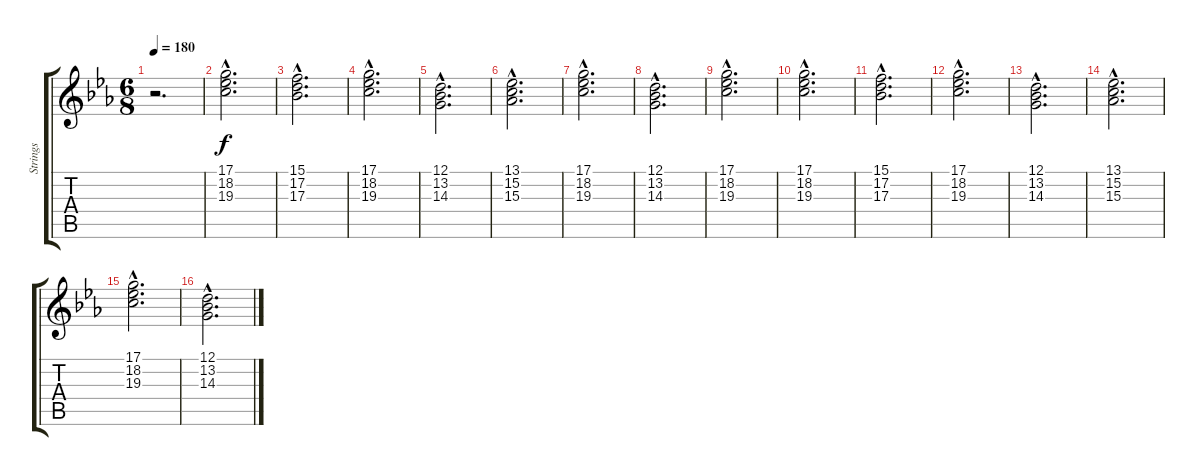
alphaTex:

\track ("Strings" "Strings") {instrument stringensemble1}
\staff {score tabs}
\tuning (D4 A3 F3 C3 G2 D2) {hide}
\ts (6 8)
\tempo 180
\clef g2
\ks cminor
r.2{d dy f instrument stringensemble1} |
(17.1{hac} 18.2{hac} 19.3{hac}).2{d} |
(15.1{hac} 17.2{hac} 17.3{hac}).2{d} |
(17.1{hac} 18.2{hac} 19.3{hac}).2{d} |
(12.1{hac} 13.2{hac} 14.3{hac}).2{d} |
(13.1{hac} 15.2{hac} 15.3{hac}).2{d} |
(17.1{hac} 18.2{hac} 19.3{hac}).2{d} |
(12.1{hac} 13.2{hac} 14.3{hac}).2{d} |
(17.1{hac} 18.2{hac} 19.3{hac}).2{d} |
(17.1{hac} 18.2{hac} 19.3{hac}).2{d} |
(15.1{hac} 17.2{hac} 17.3{hac}).2{d} |
(17.1{hac} 18.2{hac} 19.3{hac}).2{d} |
(12.1{hac} 13.2{hac} 14.3{hac}).2{d} |
(13.1{hac} 15.2{hac} 15.3{hac}).2{d} |
(17.1{hac} 18.2{hac} 19.3{hac}).2{d} |
(12.1{hac} 13.2{hac} 14.3{hac}).2{d}
